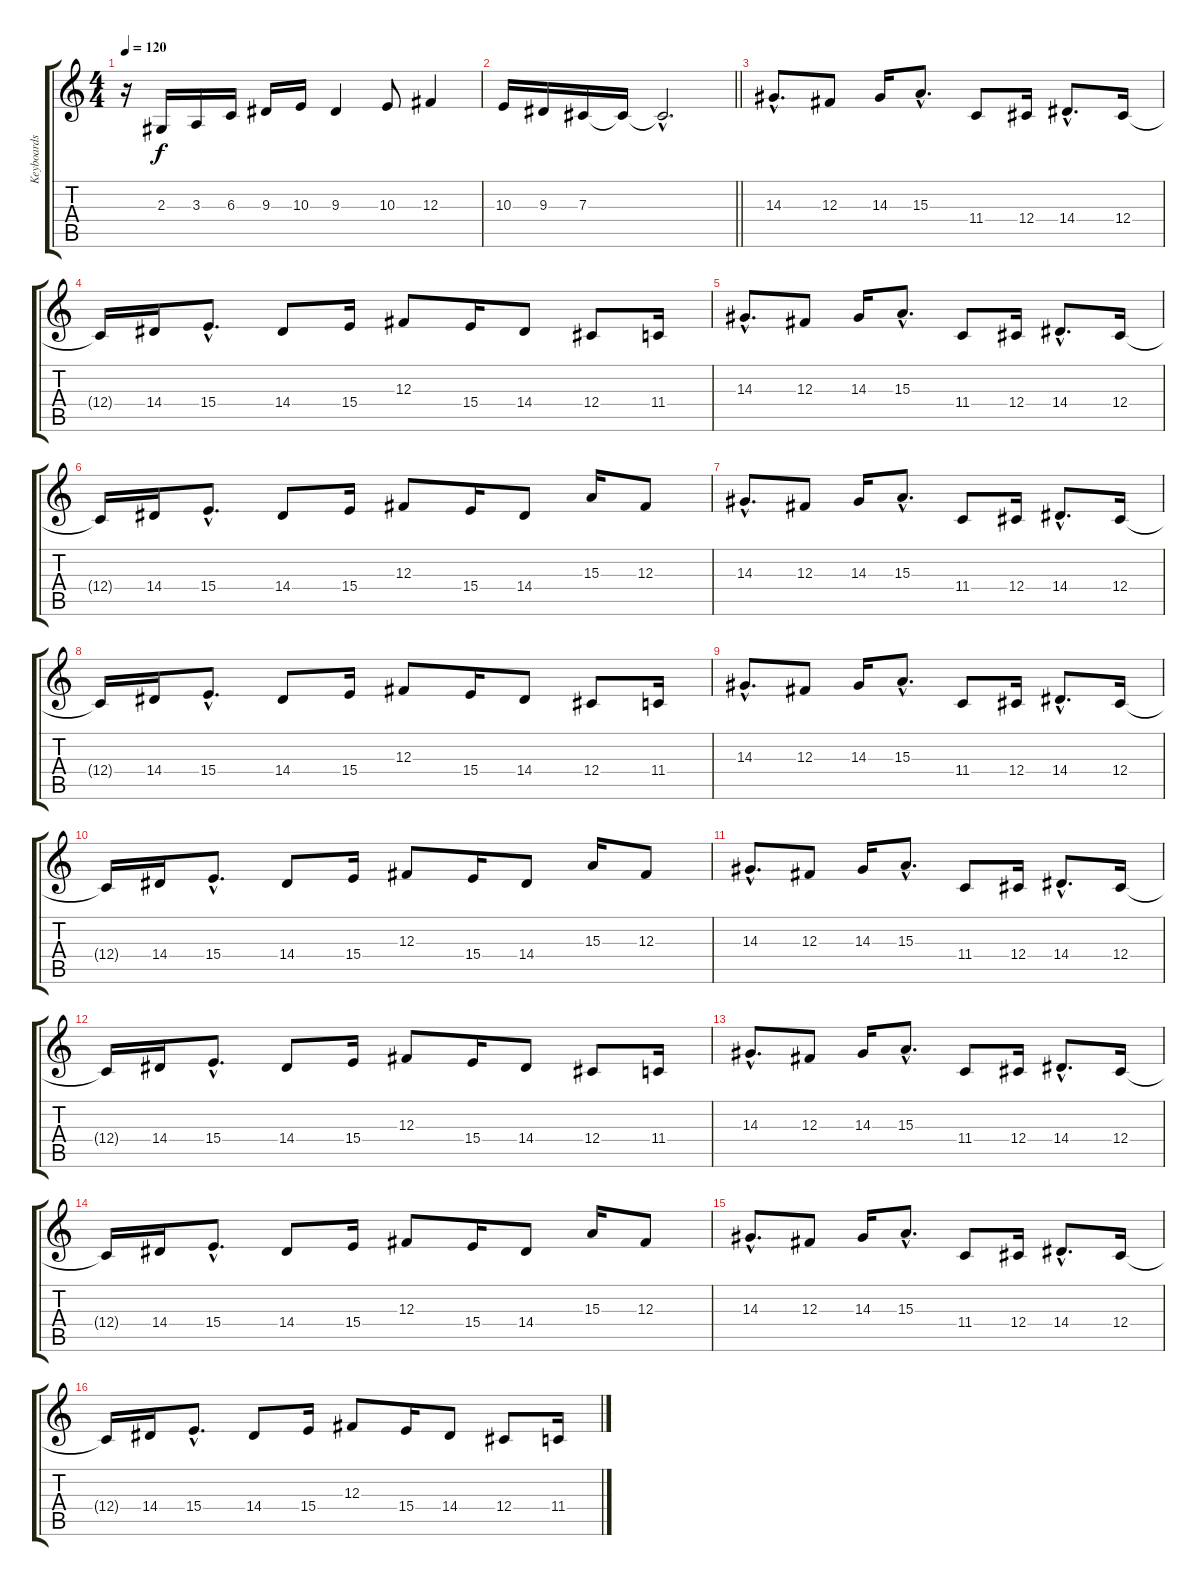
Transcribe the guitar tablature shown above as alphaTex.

\track ("Keyboards" "Keyboards") {instrument lead2sawtooth}
\staff {score tabs}
\tuning (Eb4 Bb3 Gb3 Db3 Ab2 Eb2) {hide}
\ts (4 4)
\tempo 120
\clef g2
\ks c
r.16{dy f} 2.3.16 3.3.16 6.3.16 9.3.16 10.3.16 9.3.4 10.3.8 12.3.4 |
\barLineRight lightlight
10.3.16 9.3.16 7.3.16 7.3{t}.16 7.3{hac t}.2{d} |
14.3{hac}.8{d} 12.3.8 14.3.16 15.3{hac}.8{d} 11.4.8 12.4.16 14.4{hac}.8{d} 12.4.16 |
12.4{t}.16 14.4.16 15.4{hac}.8{d} 14.4.8 15.4.16 12.3.8 15.4.16 14.4.8 12.4.8 11.4.16 |
14.3{hac}.8{d} 12.3.8 14.3.16 15.3{hac}.8{d} 11.4.8 12.4.16 14.4{hac}.8{d} 12.4.16 |
12.4{t}.16 14.4.16 15.4{hac}.8{d} 14.4.8 15.4.16 12.3.8 15.4.16 14.4.8 15.3.16 12.3.8 |
14.3{hac}.8{d} 12.3.8 14.3.16 15.3{hac}.8{d} 11.4.8 12.4.16 14.4{hac}.8{d} 12.4.16 |
12.4{t}.16 14.4.16 15.4{hac}.8{d} 14.4.8 15.4.16 12.3.8 15.4.16 14.4.8 12.4.8 11.4.16 |
14.3{hac}.8{d} 12.3.8 14.3.16 15.3{hac}.8{d} 11.4.8 12.4.16 14.4{hac}.8{d} 12.4.16 |
12.4{t}.16 14.4.16 15.4{hac}.8{d} 14.4.8 15.4.16 12.3.8 15.4.16 14.4.8 15.3.16 12.3.8 |
14.3{hac}.8{d} 12.3.8 14.3.16 15.3{hac}.8{d} 11.4.8 12.4.16 14.4{hac}.8{d} 12.4.16 |
12.4{t}.16 14.4.16 15.4{hac}.8{d} 14.4.8 15.4.16 12.3.8 15.4.16 14.4.8 12.4.8 11.4.16 |
14.3{hac}.8{d} 12.3.8 14.3.16 15.3{hac}.8{d} 11.4.8 12.4.16 14.4{hac}.8{d} 12.4.16 |
12.4{t}.16 14.4.16 15.4{hac}.8{d} 14.4.8 15.4.16 12.3.8 15.4.16 14.4.8 15.3.16 12.3.8 |
14.3{hac}.8{d} 12.3.8 14.3.16 15.3{hac}.8{d} 11.4.8 12.4.16 14.4{hac}.8{d} 12.4.16 |
12.4{t}.16 14.4.16 15.4{hac}.8{d} 14.4.8 15.4.16 12.3.8 15.4.16 14.4.8 12.4.8 11.4.16
